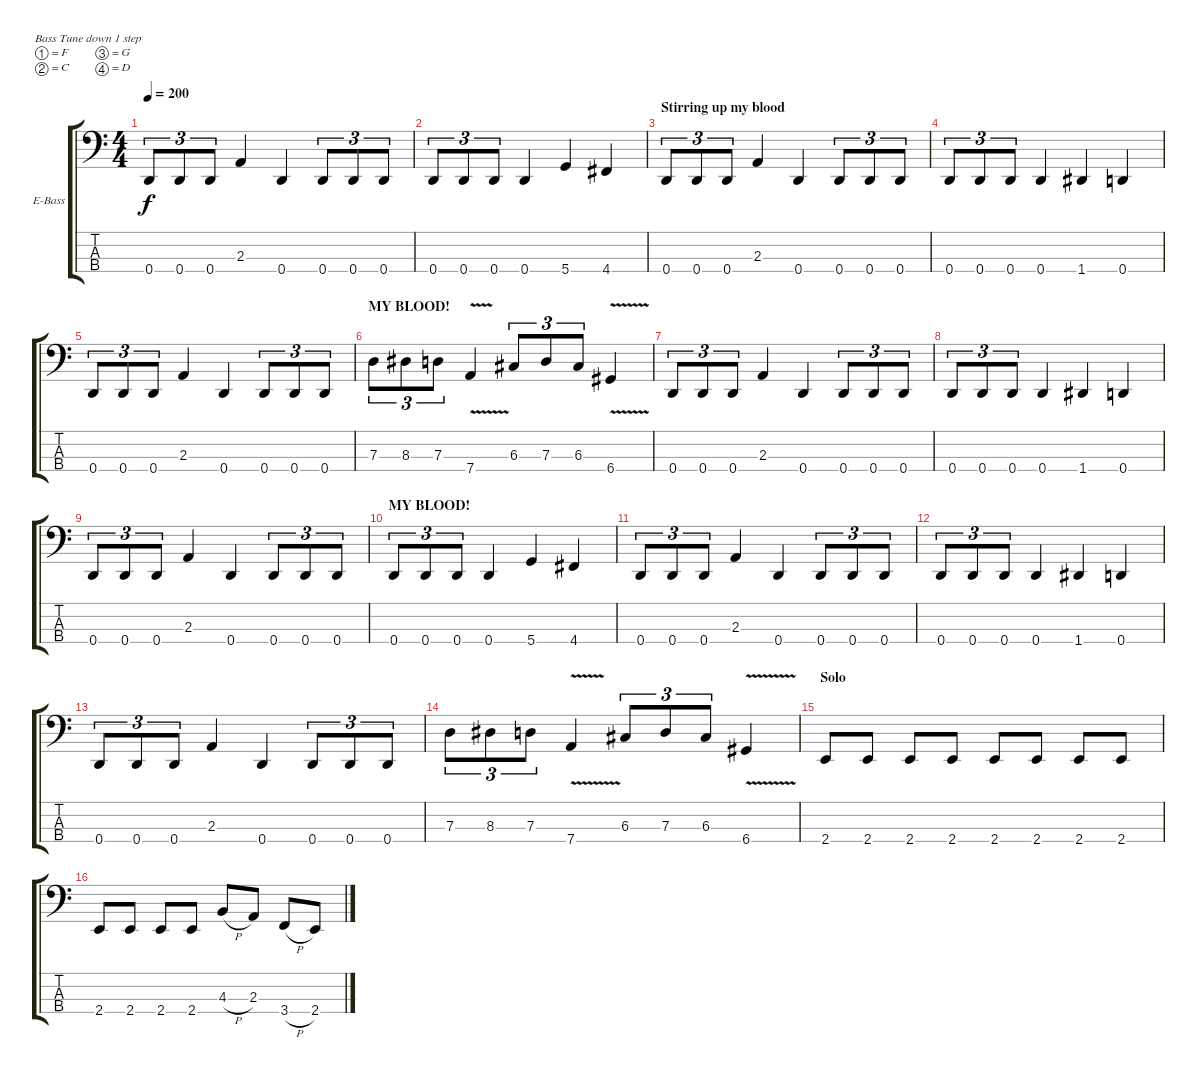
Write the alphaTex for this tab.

\defaultSystemsLayout 4
\bracketExtendMode groupsimilarinstruments
\firstSystemTrackNameOrientation horizontal
\otherSystemsTrackNameOrientation horizontal
\track ("TOM ANGELRIPPER!" "E-Bass") {instrument electricbassfinger}
\staff {score tabs}
\tuning (F2 C2 G1 D1)
\ts (4 4)
\tempo 200
\clef f4
\ks c
0.4.8{tu (3 2) dy f} 0.4.8{tu (3 2)} 0.4.8{tu (3 2)} 2.3.4 0.4.4 0.4.8{tu (3 2)} 0.4.8{tu (3 2)} 0.4.8{tu (3 2)} |
0.4.8{tu (3 2)} 0.4.8{tu (3 2)} 0.4.8{tu (3 2)} 0.4.4 5.4.4 4.4.4 |
\section ("" "Stirring up my blood")
0.4.8{tu (3 2)} 0.4.8{tu (3 2)} 0.4.8{tu (3 2)} 2.3.4 0.4.4 0.4.8{tu (3 2)} 0.4.8{tu (3 2)} 0.4.8{tu (3 2)} |
0.4.8{tu (3 2)} 0.4.8{tu (3 2)} 0.4.8{tu (3 2)} 0.4.4 1.4.4 0.4.4 |
0.4.8{tu (3 2)} 0.4.8{tu (3 2)} 0.4.8{tu (3 2)} 2.3.4 0.4.4 0.4.8{tu (3 2)} 0.4.8{tu (3 2)} 0.4.8{tu (3 2)} |
\section ("" "MY BLOOD!")
7.3.8{tu (3 2)} 8.3.8{tu (3 2)} 7.3.8{tu (3 2)} 7.4{v}.4 6.3.8{tu (3 2)} 7.3.8{tu (3 2)} 6.3.8{tu (3 2)} 6.4{v}.4 |
0.4.8{tu (3 2)} 0.4.8{tu (3 2)} 0.4.8{tu (3 2)} 2.3.4 0.4.4 0.4.8{tu (3 2)} 0.4.8{tu (3 2)} 0.4.8{tu (3 2)} |
0.4.8{tu (3 2)} 0.4.8{tu (3 2)} 0.4.8{tu (3 2)} 0.4.4 1.4.4 0.4.4 |
0.4.8{tu (3 2)} 0.4.8{tu (3 2)} 0.4.8{tu (3 2)} 2.3.4 0.4.4 0.4.8{tu (3 2)} 0.4.8{tu (3 2)} 0.4.8{tu (3 2)} |
\section ("" "MY BLOOD!")
0.4.8{tu (3 2)} 0.4.8{tu (3 2)} 0.4.8{tu (3 2)} 0.4.4 5.4.4 4.4.4 |
0.4.8{tu (3 2)} 0.4.8{tu (3 2)} 0.4.8{tu (3 2)} 2.3.4 0.4.4 0.4.8{tu (3 2)} 0.4.8{tu (3 2)} 0.4.8{tu (3 2)} |
0.4.8{tu (3 2)} 0.4.8{tu (3 2)} 0.4.8{tu (3 2)} 0.4.4 1.4.4 0.4.4 |
0.4.8{tu (3 2)} 0.4.8{tu (3 2)} 0.4.8{tu (3 2)} 2.3.4 0.4.4 0.4.8{tu (3 2)} 0.4.8{tu (3 2)} 0.4.8{tu (3 2)} |
7.3.8{tu (3 2)} 8.3.8{tu (3 2)} 7.3.8{tu (3 2)} 7.4{v}.4 6.3.8{tu (3 2)} 7.3.8{tu (3 2)} 6.3.8{tu (3 2)} 6.4{v}.4 |
\section ("" "Solo")
2.4.8 2.4.8 2.4.8 2.4.8 2.4.8 2.4.8 2.4.8 2.4.8 |
2.4.8 2.4.8 2.4.8 2.4.8 4.3{h}.8 2.3.8 3.4{h}.8 2.4.8
